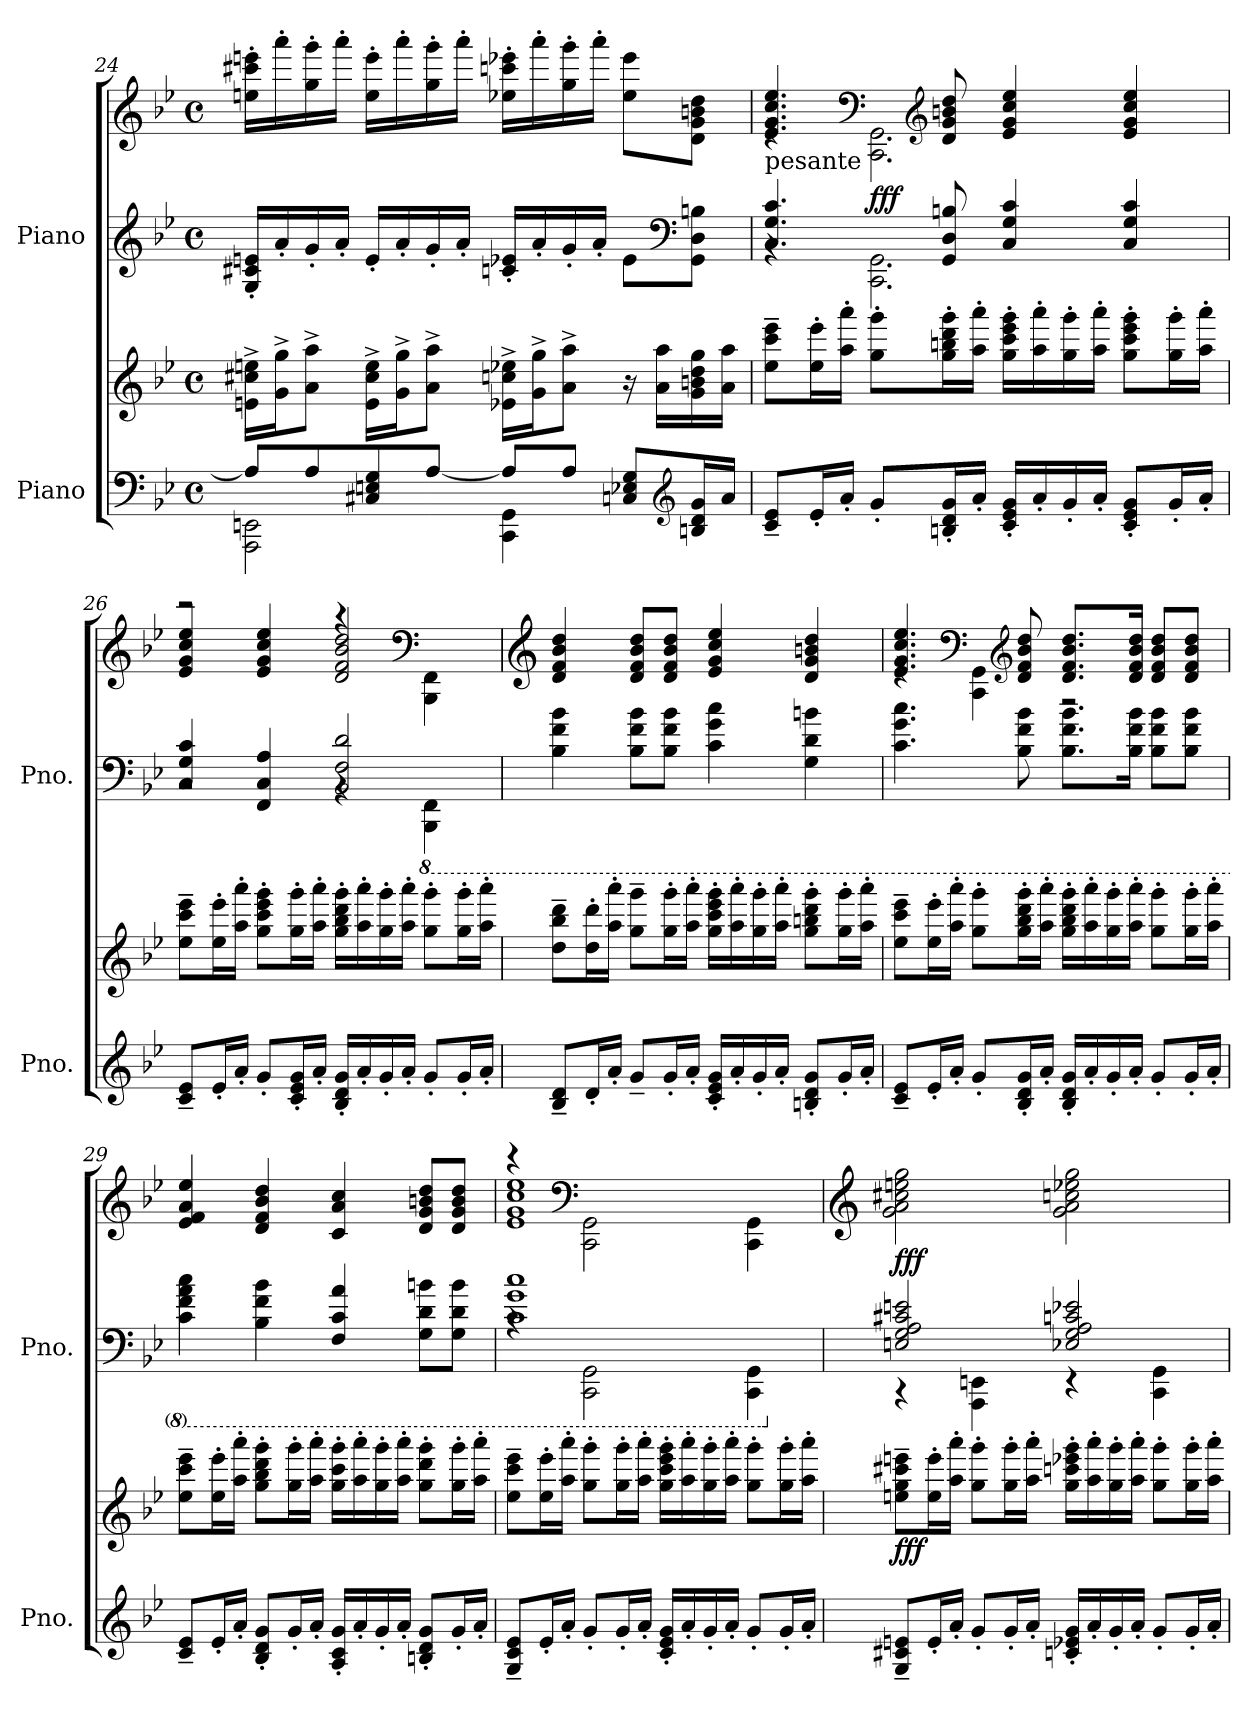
**kern	**kern	**dynam	**kern	**kern	**dynam
*part2	*part2	*part2	*part1	*part1	*part1
*staff4	*staff3	*staff3/4	*staff2	*staff1	*staff1/2
*I"Piano	*	*	*I"Piano	*	*
*I'Pno.	*	*	*I'Pno.	*	*
!!LO:PB:g=z
*clefF4	*clefG2	*	*clefG2	*clefG2	*
*k[b-e-]	*k[b-e-]	*	*k[b-e-]	*k[b-e-]	*
*M4/4	*M4/4	*	*M4/4	*M4/4	*
*met(c)	*met(c)	*	*met(c)	*met(c)	*
=24	=24	=24	=24	=24	=24
*^	*	*	*	*	*
2AAA\ 2EEn\	8A/L]	16en\^ 16cc#X\^ 16een\^LL	.	16G/' 16c#X/' 16en/'LL	16een\' 16ccc#X\' 16eeen\'LL	.
.	.	16g\^ 16gg\^J	.	16a'/	16aaa'\	.
.	8A/	8a\^ 8aa\^J	.	16g'/	16gg\' 16ggg\'	.
.	.	.	.	16a'/JJ	16aaa'\JJ	.
.	8C#X/ 8En/ 8G/	16e\^ 16cc#\^ 16ee\^LL	.	16e'/LL	16ee\' 16eee\'LL	.
.	.	16g\^ 16gg\^J	.	16a'/	16aaa'\	.
.	[8A/J	8a\^ 8aa\^J	.	16g'/	16gg\' 16ggg\'	.
.	.	.	.	16a'/JJ	16aaa'\JJ	.
4CC\ 4GG\	8A/L]	16e-X\^ 16ccn\^ 16ee-X\^LL	.	16cn/' 16e-X/'LL	16ee-X\' 16cccn\' 16eee-X\'LL	.
.	.	16g\^ 16gg\^J	.	16a'/	16aaa'\	.
.	8A/J	8a\^ 8aa\^J	.	16g'/	16gg\' 16ggg\'	.
.	.	.	.	16a'/JJ	16aaa'\JJ	.
8Cn/ 8E-X/ 8G/L	4ryy	16r	.	8e-\L	8ee-\ 8eee-\L	.
.	.	16a\ 16aa\LL	.	.	.	.
*clefG2	*	*	*	*clefF4	*	*
16Bn/ 16d/ 16g/L	.	16g\ 16bn\ 16dd\ 16gg\	.	8GG\ 8D\ 8Bn\J	8d\ 8g\ 8bn\ 8dd\J	.
16a/JJ	.	16a\ 16aa\JJ	.	.	.	.
*v	*v	*	*	*	*	*
=25	=25	=25	=25	=25	=25
*	*	*	*^	*^	*
!	!	!	!	!	!LO:TX:b:t=pesante	!	!
8c/~ 8e-/~L	8ee-\~ 8ccc\~ 8eee-\~L	.	4.C/ 4.G/ 4.c/	4rBB	4.e-/ 4.g/ 4.cc/ 4.ee-/	4re	.
16e-'/L	16ee-\' 16eee-\'L	.	.	.	.	.	.
16a'/JJ	16aa\' 16aaa\'JJ	.	.	.	.	.	.
*	*	*	*	*	*clefF4	*	*
!	!	!	!	!	!	!	!LO:DY:a=2
8g'/L	8gg\' 8ggg\'L	.	.	2.CC\ 2.GG\	.	2.CC\ 2.GG\	fff
*	*	*	*	*	*clefG2	*	*
16Bn/' 16d/' 16g/'L	16gg\' 16bbn\' 16ddd\' 16ggg\'L	.	8GG/ 8D/ 8Bn/	.	8d/ 8g/ 8bn/ 8dd/	.	.
16a'/JJ	16aa\' 16aaa\'JJ	.	.	.	.	.	.
16c/' 16e-/' 16g/'LL	16gg\' 16ccc\' 16eee-\' 16ggg\'LL	.	4C/ 4G/ 4c/	.	4e-/ 4g/ 4cc/ 4ee-/	.	.
16a'/	16aa\' 16aaa\'	.	.	.	.	.	.
16g'/	16gg\' 16ggg\'	.	.	.	.	.	.
16a'/JJ	16aa\' 16aaa\'JJ	.	.	.	.	.	.
8c/' 8e-/' 8g/'L	8gg\' 8ccc\' 8eee-\' 8ggg\'L	.	4C/ 4G/ 4c/	.	4e-/ 4g/ 4cc/ 4ee-/	.	.
16g'/L	16gg\' 16ggg\'L	.	.	.	.	.	.
16a'/JJ	16aa\' 16aaa\'JJ	.	.	.	.	.	.
!!LO:LB:g=z	!!
=26	=26	=26	=26	=26	=26	=26	=26
8c/~ 8e-/~L	8ee-\~ 8ccc\~ 8eee-\~L	.	4C/ 4G/ 4c/	2rBB	4e-/ 4g/ 4cc/ 4ee-/	2rccc	.
16e-'/L	16ee-\' 16eee-\'L	.	.	.	.	.	.
16a'/JJ	16aa\' 16aaa\'JJ	.	.	.	.	.	.
8g'/L	8gg\' 8ccc\' 8eee-\' 8ggg\'L	.	4FF/ 4C/ 4A/	.	4e-/ 4g/ 4cc/ 4ee-/	.	.
16c/' 16e-/' 16g/'L	16gg\' 16ggg\'L	.	.	.	.	.	.
16a'/JJ	16aa\' 16aaa\'JJ	.	.	.	.	.	.
16B-/' 16d/' 16g/'LL	16gg\' 16bb-\' 16ddd\' 16ggg\'LL	.	2BB-/ 2F/ 2d/	4rBB	2d/ 2f/ 2b-/ 2dd/	4raa	.
16a'/	16aa\' 16aaa\'	.	.	.	.	.	.
16g'/	16gg\' 16ggg\'	.	.	.	.	.	.
16a'/JJ	16aa\' 16aaa\'JJ	.	.	.	.	.	.
*	*	*	*	*	*clefF4	*	*
*	*	*	*8ba	*	*	*	*
8g'/L	8gg\' 8ggg\'L	.	.	4BBBB-\ 4FFF\	.	4BBB-\ 4FF\	.
16g'/L	16gg\' 16ggg\'L	.	.	.	.	.	.
16a'/JJ	16aa\' 16aaa\'JJ	.	.	.	.	.	.
*	*	*	*v	*v	*	*	*
*	*	*	*	*v	*v	*
=27	=27	=27	=27	=27	=27
*	*	*	*	*clefG2	*
8B-/~ 8d/~L	8dd\~ 8bb-\~ 8ddd\~L	.	4BB-\ 4F\ 4B-\	4d/ 4f/ 4b-/ 4dd/	.
16d'/L	16dd\' 16ddd\'L	.	.	.	.
16a'/JJ	16aa\' 16aaa\'JJ	.	.	.	.
8g~/L	8gg\~ 8ggg\~L	.	8BB-\ 8F\ 8B-\L	8d/ 8f/ 8b-/ 8dd/L	.
16g'/L	16gg\' 16ggg\'L	.	8BB-\ 8F\ 8B-\J	8d/ 8f/ 8b-/ 8dd/J	.
16a'/JJ	16aa\' 16aaa\'JJ	.	.	.	.
16c/' 16e-/' 16g/'LL	16gg\' 16ccc\' 16eee-\' 16ggg\'LL	.	4C\ 4G\ 4c\	4e-/ 4g/ 4cc/ 4ee-/	.
16a'/	16aa\' 16aaa\'	.	.	.	.
16g'/	16gg\' 16ggg\'	.	.	.	.
16a'/JJ	16aa\' 16aaa\'JJ	.	.	.	.
8Bn/' 8d/' 8g/'L	8gg\' 8bbn\' 8ddd\' 8ggg\'L	.	4GG\ 4D\ 4Bn\	4d/ 4g/ 4bn/ 4dd/	.
16g'/L	16gg\' 16ggg\'L	.	.	.	.
16a'/JJ	16aa\' 16aaa\'JJ	.	.	.	.
!!LO:PB:g=z
=28	=28	=28	=28	=28	=28
*	*	*	*	*^	*
8c/~ 8e-/~L	8ee-\~ 8ccc\~ 8eee-\~L	.	4.C\ 4.G\ 4.c\	4.e-/ 4.g/ 4.cc/ 4.ee-/	4re	.
16e-'/L	16ee-\' 16eee-\'L	.	.	.	.	.
16a'/JJ	16aa\' 16aaa\'JJ	.	.	.	.	.
*	*	*	*	*clefF4	*	*
8g'/L	8gg\' 8ggg\'L	.	.	.	4CC\ 4GG\	.
*	*	*	*	*clefG2	*	*
16B-/' 16d/' 16g/'L	16gg\' 16bb-\' 16ddd\' 16ggg\'L	.	8BB-\ 8F\ 8B-\	8d/ 8f/ 8b-/ 8dd/	.	.
16a'/JJ	16aa\' 16aaa\'JJ	.	.	.	.	.
16B-/' 16d/' 16g/'LL	16gg\' 16bb-\' 16ddd\' 16ggg\'LL	.	8.BB-\ 8.F\ 8.B-\L	8.d/ 8.f/ 8.b-/ 8.dd/L	2r	.
16a'/	16aa\' 16aaa\'	.	.	.	.	.
16g'/	16gg\' 16ggg\'	.	.	.	.	.
16a'/JJ	16aa\' 16aaa\'JJ	.	16BB-\ 16F\ 16B-\Jk	16d/ 16f/ 16b-/ 16dd/Jk	.	.
8g'/L	8gg\' 8ggg\'L	.	8BB-\ 8F\ 8B-\L	8d/ 8f/ 8b-/ 8dd/L	.	.
16g'/L	16gg\' 16ggg\'L	.	8BB-\ 8F\ 8B-\J	8d/ 8f/ 8b-/ 8dd/J	.	.
16a'/JJ	16aa\' 16aaa\'JJ	.	.	.	.	.
*	*	*	*	*v	*v	*
=29	=29	=29	=29	=29	=29
8c/~ 8e-/~L	8ee-\~ 8ccc\~ 8eee-\~L	.	4C\ 4F\ 4A\ 4c\	4e-/ 4f/ 4a/ 4ee-/	.
16e-'/L	16ee-\' 16eee-\'L	.	.	.	.
16a'/JJ	16aa\' 16aaa\'JJ	.	.	.	.
8B-/' 8d/' 8g/'L	8gg\' 8bb-\' 8ddd\' 8ggg\'L	.	4BB-\ 4F\ 4B-\	4d/ 4f/ 4b-/ 4dd/	.
16g'/L	16gg\' 16ggg\'L	.	.	.	.
16a'/JJ	16aa\' 16aaa\'JJ	.	.	.	.
16A/' 16c/' 16g/'LL	16gg\' 16ccc\' 16ggg\'LL	.	4FF/ 4C/ 4A/	4c/ 4a/ 4cc/	.
16a'/	16aa\' 16aaa\'	.	.	.	.
16g'/	16gg\' 16ggg\'	.	.	.	.
16a'/JJ	16aa\' 16aaa\'JJ	.	.	.	.
8Bn/' 8d/' 8g/'L	8gg\' 8ddd\' 8ggg\'L	.	8GG\ 8D\ 8Bn\L	8d/ 8g/ 8bn/ 8dd/L	.
16g'/L	16gg\' 16ggg\'L	.	8GG\ 8D\ 8B\J	8d/ 8g/ 8b/ 8dd/J	.
16a'/JJ	16aa\' 16aaa\'JJ	.	.	.	.
!!LO:LB:g=z
=30	=30	=30	=30	=30	=30
*	*	*	*^	*^	*
8G/~ 8c/~ 8e-/~L	8ee-\~ 8ccc\~ 8eee-\~L	.	1C 1G 1c	4rBB	1e- 1g 1cc 1ee-	4rccc	.
16e-'/L	16ee-\' 16eee-\'L	.	.	.	.	.	.
16a'/JJ	16aa\' 16aaa\'JJ	.	.	.	.	.	.
*	*	*	*	*	*clefF4	*	*
8g'/L	8gg\' 8ggg\'L	.	.	2CCC\ 2GGG\	.	2CC\ 2GG\	.
16g'/L	16gg\' 16ggg\'L	.	.	.	.	.	.
16a'/JJ	16aa\' 16aaa\'JJ	.	.	.	.	.	.
16c/' 16e-/' 16g/'LL	16gg\' 16ccc\' 16eee-\' 16ggg\'LL	.	.	.	.	.	.
16a'/	16aa\' 16aaa\'	.	.	.	.	.	.
16g'/	16gg\' 16ggg\'	.	.	.	.	.	.
16a'/JJ	16aa\' 16aaa\'JJ	.	.	.	.	.	.
8g'/L	8gg\' 8ggg\'L	.	.	4CCC\ 4GGG\	.	4CC\ 4GG\	.
16g'/L	16gg\' 16ggg\'L	.	.	.	.	.	.
16a'/JJ	16aa\' 16aaa\'JJ	.	.	.	.	.	.
*	*	*	*	*	*v	*v	*
=31	=31	=31	=31	=31	=31	=31
*	*	*	*	*	*clefG2	*
*	*	*	*X8ba	*	*	*
!	!	!LO:DY:b	!	!	!	!LO:DY:b
8G/~ 8c#X/~ 8en/~L	8een\~ 8gg\~ 8ccc#X\~ 8eeen\~L	fff	2En/ 2G/ 2A/ 2c#X/ 2en/	4r	2g\ 2a\ 2cc#X\ 2een\ 2gg\	fff
16e'/L	16ee\' 16eee\'L	.	.	.	.	.
16a'/JJ	16aa\' 16aaa\'JJ	.	.	.	.	.
8g'/L	8gg\' 8ggg\'L	.	.	4AAA\ 4EEn\	.	.
16g'/L	16gg\' 16ggg\'L	.	.	.	.	.
16a'/JJ	16aa\' 16aaa\'JJ	.	.	.	.	.
16cn/' 16e-X/' 16g/'LL	16gg\' 16cccn\' 16eee-X\' 16ggg\'LL	.	2E-X/ 2G/ 2A/ 2cn/ 2e-X/	4r	2g\ 2a\ 2ccn\ 2ee-X\ 2gg\	.
16a'/	16aa\' 16aaa\'	.	.	.	.	.
16g'/	16gg\' 16ggg\'	.	.	.	.	.
16a'/JJ	16aa\' 16aaa\'JJ	.	.	.	.	.
8g'/L	8gg\' 8ggg\'L	.	.	4CC\ 4GG\	.	.
16g'/L	16gg\' 16ggg\'L	.	.	.	.	.
16a'/JJ	16aa\' 16aaa\'JJ	.	.	.	.	.
*	*	*	*v	*v	*	*
=	=	=	=	=	=
*-	*-	*-	*-	*-	*-
